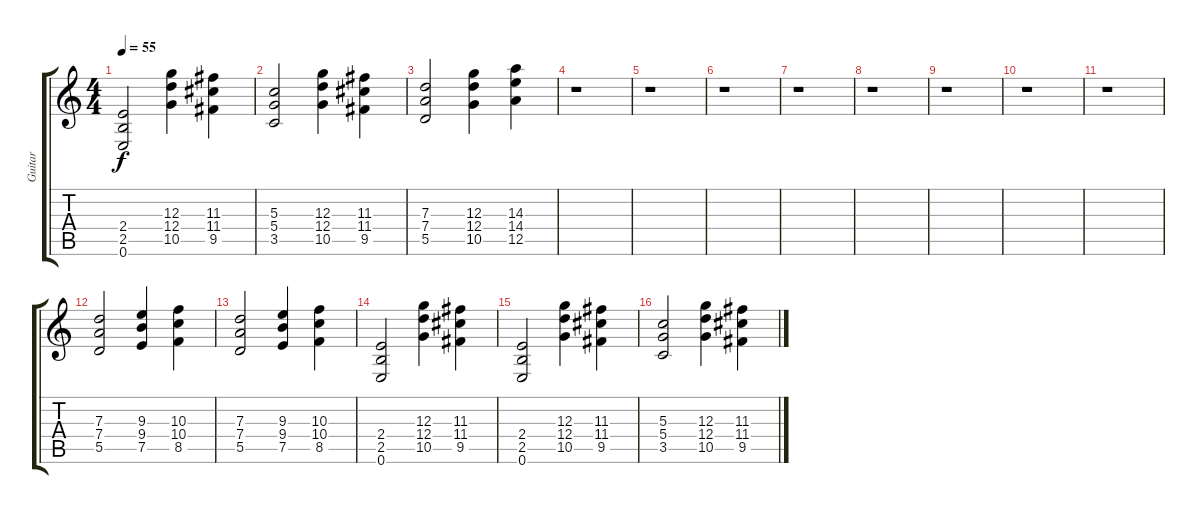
\track ("Guitar" "Guitar") {instrument distortionguitar}
\staff {score tabs}
\tuning (E4 B3 G3 D3 A2 E2) {hide}
\ts (4 4)
\tempo 55
\clef g2
\ks c
(2.4 2.5 0.6).2{dy f} (12.3 12.4 10.5).4 (11.3 11.4 9.5).4 |
(5.3 5.4 3.5).2 (12.3 12.4 10.5).4 (11.3 11.4 9.5).4 |
(7.3 7.4 5.5).2 (12.3 12.4 10.5).4 (14.3 14.4 12.5).4 |
r.1 |
r.1 |
r.1 |
r.1 |
r.1 |
r.1 |
r.1 |
r.1 |
(7.3 7.4 5.5).2 (9.3 9.4 7.5).4 (10.3 10.4 8.5).4 |
(7.3 7.4 5.5).2 (9.3 9.4 7.5).4 (10.3 10.4 8.5).4 |
(2.4 2.5 0.6).2 (12.3 12.4 10.5).4 (11.3 11.4 9.5).4 |
(2.4 2.5 0.6).2 (12.3 12.4 10.5).4 (11.3 11.4 9.5).4 |
(5.3 5.4 3.5).2 (12.3 12.4 10.5).4 (11.3 11.4 9.5).4
